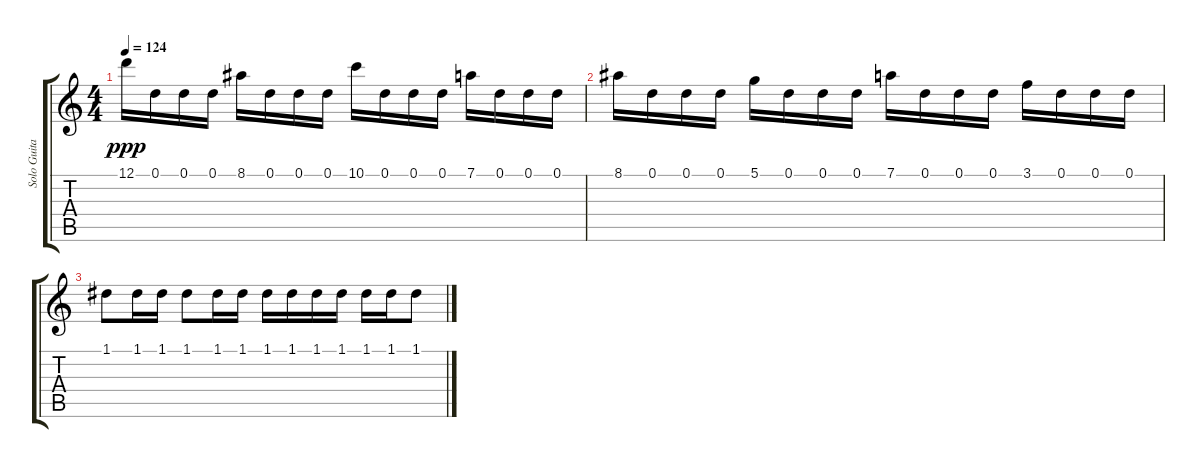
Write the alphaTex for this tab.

\track ("Solo Guitar" "Solo Guita") {instrument distortionguitar}
\staff {score tabs}
\tuning (D4 A3 F3 C3 G2 D2) {hide}
\ts (4 4)
\tempo 124
\clef g2
\ks c
12.1.16{dy ppp} 0.1.16 0.1.16 0.1.16 8.1.16 0.1.16 0.1.16 0.1.16 10.1.16 0.1.16 0.1.16 0.1.16 7.1.16 0.1.16 0.1.16 0.1.16 |
8.1.16 0.1.16 0.1.16 0.1.16 5.1.16 0.1.16 0.1.16 0.1.16 7.1.16 0.1.16 0.1.16 0.1.16 3.1.16 0.1.16 0.1.16 0.1.16 |
1.1.8 1.1.16 1.1.16 1.1.8 1.1.16 1.1.16 1.1.16 1.1.16 1.1.16 1.1.16 1.1.16 1.1.16 1.1.8
